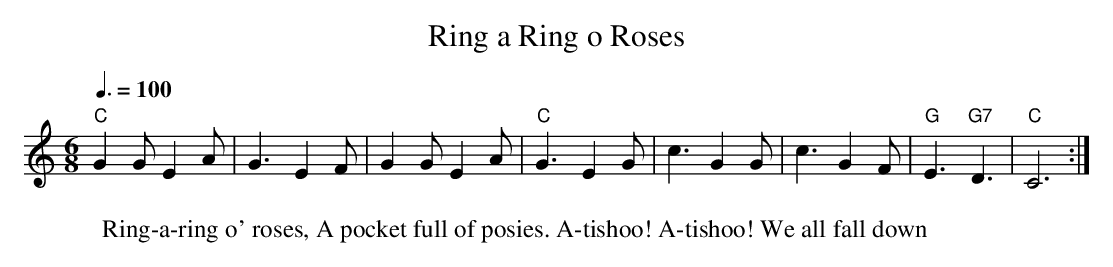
X:1
T:Ring a Ring o Roses
M:6/8
L:1/8
Q:3/8=100
K:C
"C"G2 G E2 A | G3 E2 F | G2 G E2 A |"C"G3 E2 G |c3 G2 G | c3 G2 F | "G"E3 "G7"D3 | "C"C6 :|
W: Ring-a-ring o' roses, A pocket full of posies. A-tishoo! A-tishoo! We all fall down
